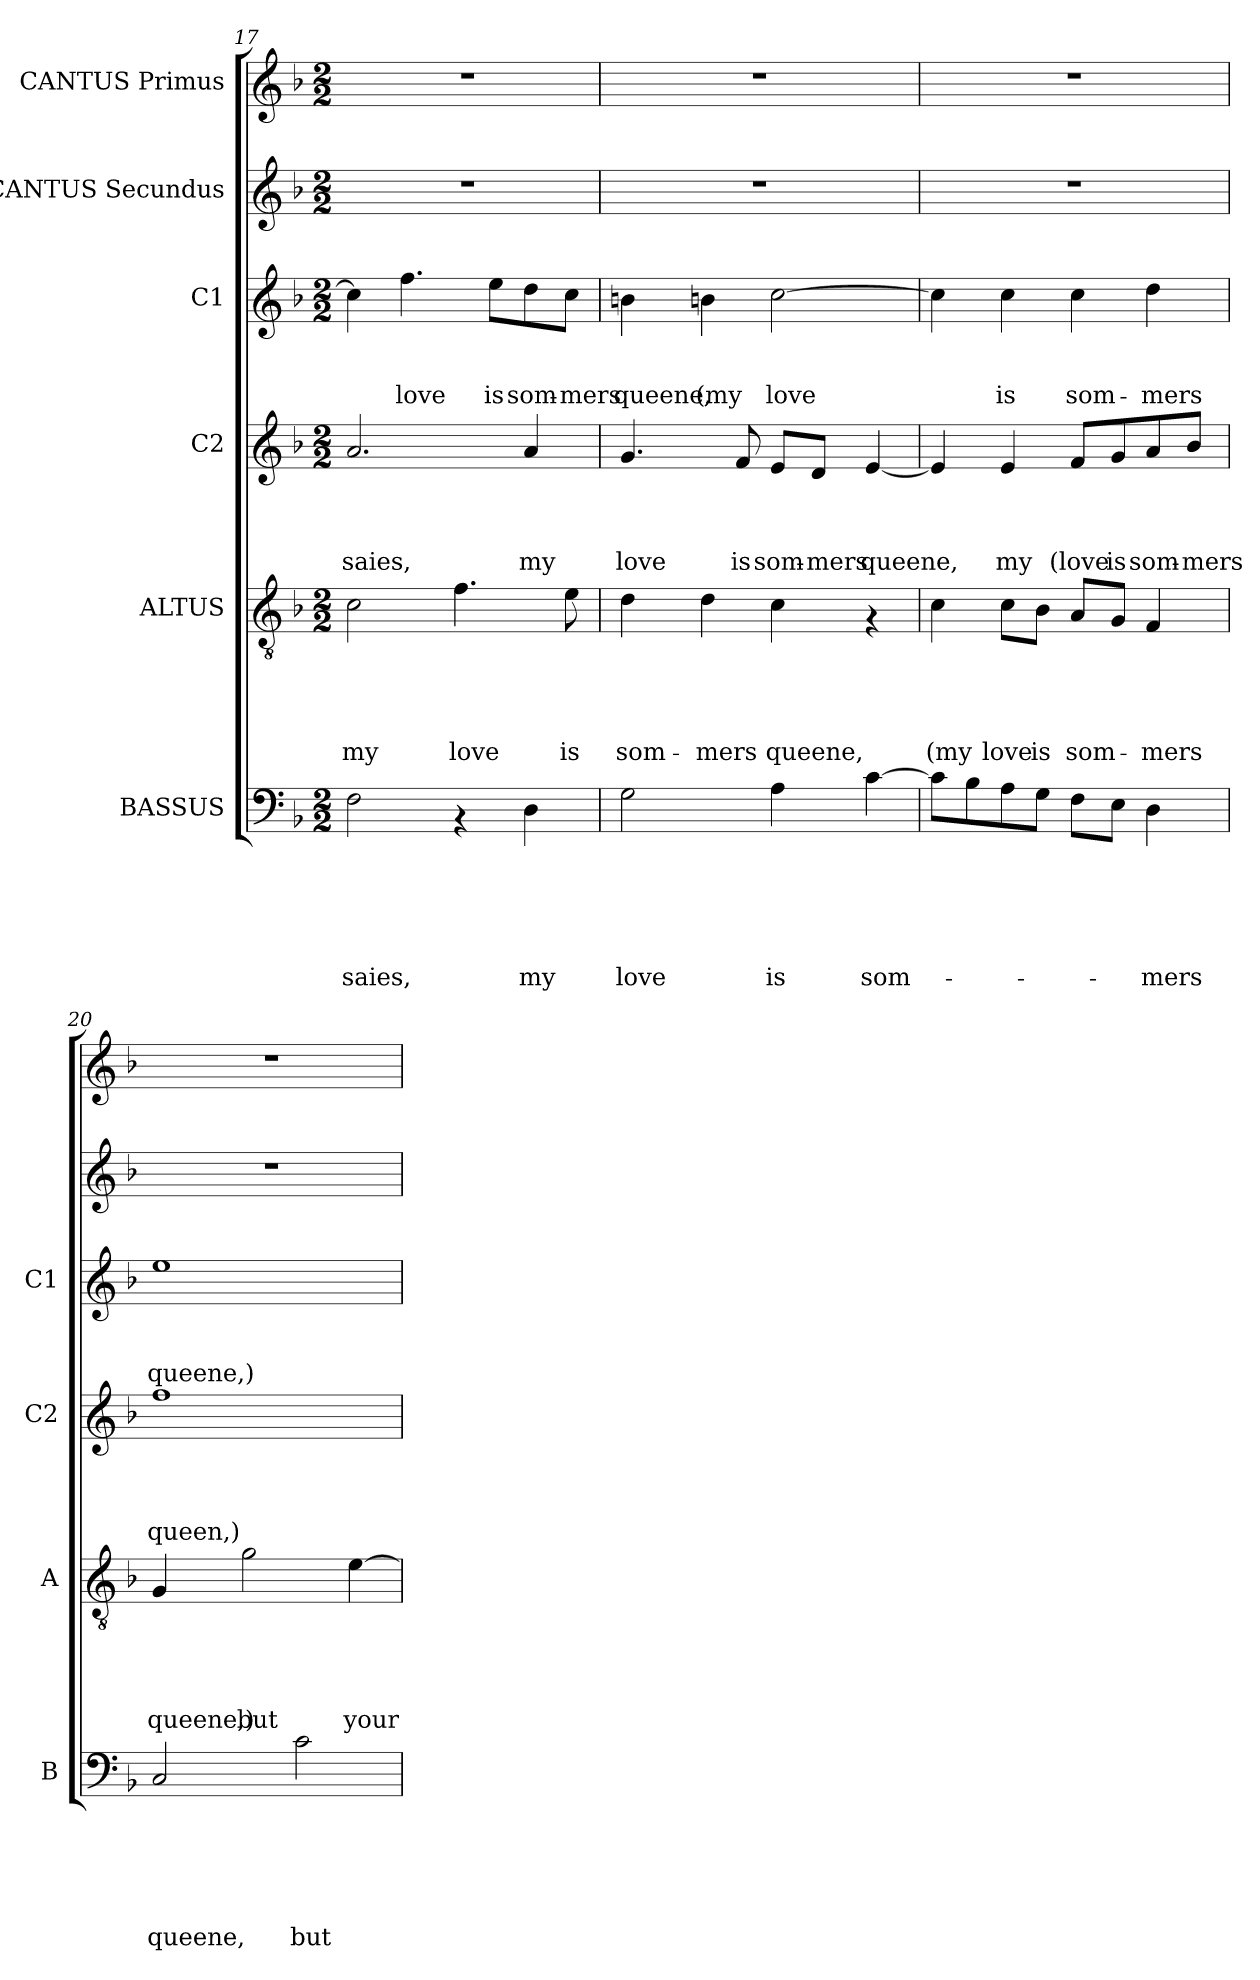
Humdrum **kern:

**kern	**text	**text	**text	**text	**text	**text	**kern	**text	**text	**text	**text	**text	**kern	**text	**text	**text	**text	**kern	**text	**text	**text	**kern	**kern
*part6	*part6	*part6	*part6	*part6	*part6	*part6	*part5	*part5	*part5	*part5	*part5	*part5	*part4	*part4	*part4	*part4	*part4	*part3	*part3	*part3	*part3	*part2	*part1
*staff6	*staff6	*staff6	*staff6	*staff6	*staff6	*staff6	*staff5	*staff5	*staff5	*staff5	*staff5	*staff5	*staff4	*staff4	*staff4	*staff4	*staff4	*staff3	*staff3	*staff3	*staff3	*staff2	*staff1
*I"BASSUS	*	*	*	*	*	*	*I"ALTUS	*	*	*	*	*	*I"C2	*	*	*	*	*I"C1	*	*	*	*I"CANTUS Secundus	*I"CANTUS Primus
*I'B	*	*	*	*	*	*	*I'A	*	*	*	*	*	*I'C2	*	*	*	*	*I'C1	*	*	*	*	*
!!LO:PB:g=z
*clefF4	*	*	*	*	*	*	*clefGv2	*	*	*	*	*	*clefG2	*	*	*	*	*clefG2	*	*	*	*clefG2	*clefG2
*k[b-]	*	*	*	*	*	*	*k[b-]	*	*	*	*	*	*k[b-]	*	*	*	*	*k[b-]	*	*	*	*k[b-]	*k[b-]
*F:	*	*	*	*	*	*	*F:	*	*	*	*	*	*F:	*	*	*	*	*F:	*	*	*	*F:	*F:
*M2/2	*	*	*	*	*	*	*M2/2	*	*	*	*	*	*M2/2	*	*	*	*	*M2/2	*	*	*	*M2/2	*M2/2
=17	=17	=17	=17	=17	=17	=17	=17	=17	=17	=17	=17	=17	=17	=17	=17	=17	=17	=17	=17	=17	=17	=17	=17
!	!	!	!	!	!	!LO:LY:b	!	!	!	!	!	!LO:LY:b	!	!	!	!	!LO:LY:b	!	!	!	!	!	!
2F\	.	.	.	.	.	saies,	2c\	.	.	.	.	my	2.a/	.	.	.	saies,	4cc\]	.	.	.	1r	1r
!	!	!	!	!	!	!	!	!	!	!	!	!	!	!	!	!	!	!	!	!	!LO:LY:b	!	!
.	.	.	.	.	.	.	.	.	.	.	.	.	.	.	.	.	.	4.ff\	.	.	love	.	.
!	!	!	!	!	!	!	!	!	!	!	!	!LO:LY:b	!	!	!	!	!	!	!	!	!	!	!
4rAA	.	.	.	.	.	.	4.f\	.	.	.	.	love	.	.	.	.	.	.	.	.	.	.	.
!	!	!	!	!	!	!	!	!	!	!	!	!	!	!	!	!	!	!	!	!	!LO:LY:b	!	!
.	.	.	.	.	.	.	.	.	.	.	.	.	.	.	.	.	.	8ee\L	.	.	is	.	.
!	!	!	!	!	!	!LO:LY:b	!	!	!	!	!	!	!	!	!	!	!LO:LY:b	!	!	!	!LO:LY:b	!	!
4D\	.	.	.	.	.	my	.	.	.	.	.	.	4a/	.	.	.	my	8dd\	.	.	som-	.	.
!	!	!	!	!	!	!	!	!	!	!	!	!LO:LY:b	!	!	!	!	!	!	!	!	!LO:LY:b	!	!
.	.	.	.	.	.	.	8e\	.	.	.	.	is	.	.	.	.	.	8cc\J	.	.	-mers	.	.
=18	=18	=18	=18	=18	=18	=18	=18	=18	=18	=18	=18	=18	=18	=18	=18	=18	=18	=18	=18	=18	=18	=18	=18
!	!	!	!	!	!	!LO:LY:b	!	!	!	!	!	!LO:LY:b	!	!	!	!	!LO:LY:b	!	!	!	!LO:LY:b	!	!
2G\	.	.	.	.	.	love	4d\	.	.	.	.	som-	4.g/	.	.	.	love	4bn\	.	.	queene,	1r	1r
!	!	!	!	!	!	!	!	!	!	!	!	!LO:LY:b	!	!	!	!	!	!	!	!	!LO:LY:b	!	!
.	.	.	.	.	.	.	4d\	.	.	.	.	-mers	.	.	.	.	.	4bn\	.	.	(my	.	.
!	!	!	!	!	!	!	!	!	!	!	!	!	!	!	!	!	!LO:LY:b	!	!	!	!	!	!
.	.	.	.	.	.	.	.	.	.	.	.	.	8f/	.	.	.	is	.	.	.	.	.	.
!	!	!	!	!	!	!LO:LY:b	!	!	!	!	!	!LO:LY:b	!	!	!	!	!LO:LY:b	!	!	!	!LO:LY:b	!	!
4A\	.	.	.	.	.	is	4c\	.	.	.	.	queene,	8e/L	.	.	.	som-	[>2cc\	.	.	love	.	.
!	!	!	!	!	!	!	!	!	!	!	!	!	!	!	!	!	!LO:LY:b	!	!	!	!	!	!
.	.	.	.	.	.	.	.	.	.	.	.	.	8d/J	.	.	.	-mers	.	.	.	.	.	.
!	!	!	!	!	!	!LO:LY:b	!	!	!	!	!	!	!	!	!	!	!LO:LY:b	!	!	!	!	!	!
[>4c\	.	.	.	.	.	som-	4rF	.	.	.	.	.	[<4e/	.	.	.	queene,	.	.	.	.	.	.
=19	=19	=19	=19	=19	=19	=19	=19	=19	=19	=19	=19	=19	=19	=19	=19	=19	=19	=19	=19	=19	=19	=19	=19
!	!	!	!	!	!	!	!	!	!	!	!	!LO:LY:b	!	!	!	!	!	!	!	!	!	!	!
8c\L]	.	.	.	.	.	.	4c\	.	.	.	.	(my	4e/]	.	.	.	.	4cc\]	.	.	.	1r	1r
8B-\	.	.	.	.	.	.	.	.	.	.	.	.	.	.	.	.	.	.	.	.	.	.	.
!	!	!	!	!	!	!	!	!	!	!	!	!LO:LY:b	!	!	!	!	!LO:LY:b	!	!	!	!LO:LY:b	!	!
8A\	.	.	.	.	.	.	8c\L	.	.	.	.	love	4e/	.	.	.	my	4cc\	.	.	is	.	.
!	!	!	!	!	!	!	!	!	!	!	!	!LO:LY:b	!	!	!	!	!	!	!	!	!	!	!
8G\J	.	.	.	.	.	.	8B-\J	.	.	.	.	is	.	.	.	.	.	.	.	.	.	.	.
!	!	!	!	!	!	!	!	!	!	!	!	!LO:LY:b	!	!	!	!	!LO:LY:b	!	!	!	!LO:LY:b	!	!
8F\L	.	.	.	.	.	.	8A/L	.	.	.	.	som-	8f/L	.	.	.	(love	4cc\	.	.	som-	.	.
!	!	!	!	!	!	!	!	!	!	!	!	!	!	!	!	!	!LO:LY:b	!	!	!	!	!	!
8E\J	.	.	.	.	.	.	8G/J	.	.	.	.	.	8g/	.	.	.	is	.	.	.	.	.	.
!	!	!	!	!	!	!LO:LY:b	!	!	!	!	!	!LO:LY:b	!	!	!	!	!LO:LY:b	!	!	!	!LO:LY:b	!	!
4D\	.	.	.	.	.	-mers	4F/	.	.	.	.	-mers	8a/	.	.	.	som-	4dd\	.	.	-mers	.	.
!	!	!	!	!	!	!	!	!	!	!	!	!	!	!	!	!	!LO:LY:b	!	!	!	!	!	!
.	.	.	.	.	.	.	.	.	.	.	.	.	8b-/J	.	.	.	-mers	.	.	.	.	.	.
=20	=20	=20	=20	=20	=20	=20	=20	=20	=20	=20	=20	=20	=20	=20	=20	=20	=20	=20	=20	=20	=20	=20	=20
!	!	!	!	!	!	!LO:LY:b	!	!	!	!	!	!LO:LY:b	!	!	!	!	!LO:LY:b	!	!	!	!LO:LY:b	!	!
2C/	.	.	.	.	.	queene,	4G/	.	.	.	.	queene,)	1ff	.	.	.	queen,)	1ee	.	.	queene,)	1r	1r
!	!	!	!	!	!	!	!	!	!	!	!	!LO:LY:b	!	!	!	!	!	!	!	!	!	!	!
.	.	.	.	.	.	.	2g\	.	.	.	.	but	.	.	.	.	.	.	.	.	.	.	.
!	!	!	!	!	!	!LO:LY:b	!	!	!	!	!	!	!	!	!	!	!	!	!	!	!	!	!
2c\	.	.	.	.	.	but	.	.	.	.	.	.	.	.	.	.	.	.	.	.	.	.	.
!	!	!	!	!	!	!	!	!	!	!	!	!LO:LY:b	!	!	!	!	!	!	!	!	!	!	!
.	.	.	.	.	.	.	[<4e\	.	.	.	.	your	.	.	.	.	.	.	.	.	.	.	.
=	=	=	=	=	=	=	=	=	=	=	=	=	=	=	=	=	=	=	=	=	=	=	=
*-	*-	*-	*-	*-	*-	*-	*-	*-	*-	*-	*-	*-	*-	*-	*-	*-	*-	*-	*-	*-	*-	*-	*-
